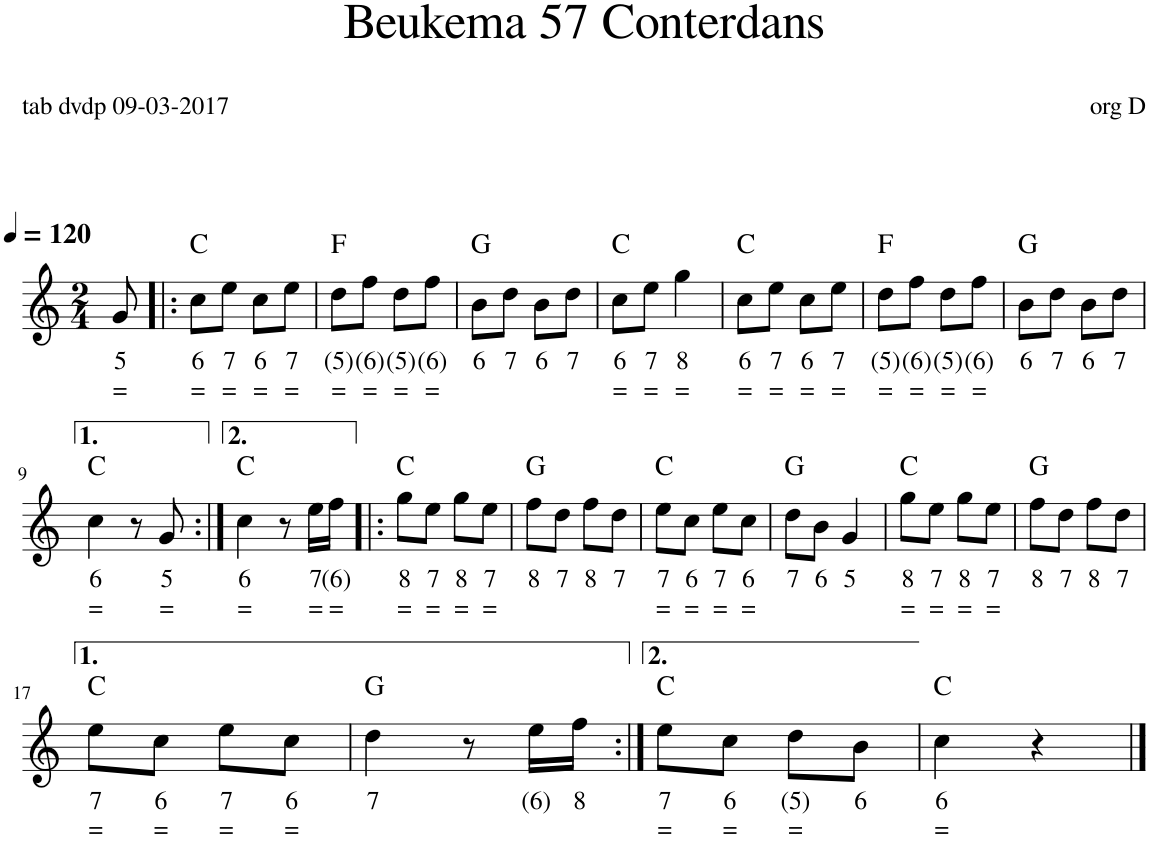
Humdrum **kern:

**kern	**text	**text	**harte
*part1	*part1	*part1	*part1
*staff1	*staff1	*staff1	*
*I"Stem	*	*	*
*I'Stm.	*	*	*
*clefG2	*	*	*
*k[]	*	*	*
*M2/4	*	*	*
*MM120	*	*	*
=1	=1	=1	=1
!	!LO:LY:b	!LO:LY:b	!
8g/	5	=	.
=2!|:	=2!|:	=2!|:	=2!|:
!	!LO:LY:b	!LO:LY:b	!
8cc\L	6	=	C:maj
!	!LO:LY:b	!LO:LY:b	!
8ee\J	7	=	.
!	!LO:LY:b	!LO:LY:b	!
8cc\L	6	=	.
!	!LO:LY:b	!LO:LY:b	!
8ee\J	7	=	.
=3	=3	=3	=3
!	!LO:LY:b	!LO:LY:b	!
8dd\L	(5)	=	F:maj
!	!LO:LY:b	!LO:LY:b	!
8ff\J	(6)	=	.
!	!LO:LY:b	!LO:LY:b	!
8dd\L	(5)	=	.
!	!LO:LY:b	!LO:LY:b	!
8ff\J	(6)	=	.
=4	=4	=4	=4
!	!LO:LY:b	!	!
8b\L	6	.	G:maj
!	!LO:LY:b	!	!
8dd\J	7	.	.
!	!LO:LY:b	!	!
8b\L	6	.	.
!	!LO:LY:b	!	!
8dd\J	7	.	.
=5	=5	=5	=5
!	!LO:LY:b	!LO:LY:b	!
8cc\L	6	=	C:maj
!	!LO:LY:b	!LO:LY:b	!
8ee\J	7	=	.
!	!LO:LY:b	!LO:LY:b	!
4gg\	8	=	.
=6	=6	=6	=6
!	!LO:LY:b	!LO:LY:b	!
8cc\L	6	=	C:maj
!	!LO:LY:b	!LO:LY:b	!
8ee\J	7	=	.
!	!LO:LY:b	!LO:LY:b	!
8cc\L	6	=	.
!	!LO:LY:b	!LO:LY:b	!
8ee\J	7	=	.
=7	=7	=7	=7
!	!LO:LY:b	!LO:LY:b	!
8dd\L	(5)	=	F:maj
!	!LO:LY:b	!LO:LY:b	!
8ff\J	(6)	=	.
!	!LO:LY:b	!LO:LY:b	!
8dd\L	(5)	=	.
!	!LO:LY:b	!LO:LY:b	!
8ff\J	(6)	=	.
=8	=8	=8	=8
!	!LO:LY:b	!	!
8b\L	6	.	G:maj
!	!LO:LY:b	!	!
8dd\J	7	.	.
!	!LO:LY:b	!	!
8b\L	6	.	.
!	!LO:LY:b	!	!
8dd\J	7	.	.
!!LO:LB:g=z
=9	=9	=9	=9
!	!LO:LY:b	!LO:LY:b	!
4cc\	6	=	C:maj
8r	.	.	.
!	!LO:LY:b	!LO:LY:b	!
8g/	5	=	.
=10:|!	=10:|!	=10:|!	=10:|!
!	!LO:LY:b	!LO:LY:b	!
4cc\	6	=	C:maj
8r	.	.	.
!	!LO:LY:b	!LO:LY:b	!
16ee\LL	7	=	.
!	!LO:LY:b	!LO:LY:b	!
16ff\JJ	(6)	=	.
=11!|:	=11!|:	=11!|:	=11!|:
!	!LO:LY:b	!LO:LY:b	!
8gg\L	8	=	C:maj
!	!LO:LY:b	!LO:LY:b	!
8ee\J	7	=	.
!	!LO:LY:b	!LO:LY:b	!
8gg\L	8	=	.
!	!LO:LY:b	!LO:LY:b	!
8ee\J	7	=	.
=12	=12	=12	=12
!	!LO:LY:b	!	!
8ff\L	8	.	G:maj
!	!LO:LY:b	!	!
8dd\J	7	.	.
!	!LO:LY:b	!	!
8ff\L	8	.	.
!	!LO:LY:b	!	!
8dd\J	7	.	.
=13	=13	=13	=13
!	!LO:LY:b	!LO:LY:b	!
8ee\L	7	=	C:maj
!	!LO:LY:b	!LO:LY:b	!
8cc\J	6	=	.
!	!LO:LY:b	!LO:LY:b	!
8ee\L	7	=	.
!	!LO:LY:b	!LO:LY:b	!
8cc\J	6	=	.
=14	=14	=14	=14
!	!LO:LY:b	!	!
8dd\L	7	.	G:maj
!	!LO:LY:b	!	!
8b\J	6	.	.
!	!LO:LY:b	!	!
4g/	5	.	.
=15	=15	=15	=15
!	!LO:LY:b	!LO:LY:b	!
8gg\L	8	=	C:maj
!	!LO:LY:b	!LO:LY:b	!
8ee\J	7	=	.
!	!LO:LY:b	!LO:LY:b	!
8gg\L	8	=	.
!	!LO:LY:b	!LO:LY:b	!
8ee\J	7	=	.
=16	=16	=16	=16
!	!LO:LY:b	!	!
8ff\L	8	.	G:maj
!	!LO:LY:b	!	!
8dd\J	7	.	.
!	!LO:LY:b	!	!
8ff\L	8	.	.
!	!LO:LY:b	!	!
8dd\J	7	.	.
!!LO:LB:g=z
=17	=17	=17	=17
!	!LO:LY:b	!LO:LY:b	!
8ee\L	7	=	C:maj
!	!LO:LY:b	!LO:LY:b	!
8cc\J	6	=	.
!	!LO:LY:b	!LO:LY:b	!
8ee\L	7	=	.
!	!LO:LY:b	!LO:LY:b	!
8cc\J	6	=	.
=18	=18	=18	=18
!	!LO:LY:b	!	!
4dd\	7	.	G:maj
8r	.	.	.
!	!LO:LY:b	!	!
16ee\LL	(6)	.	.
!	!LO:LY:b	!	!
16ff\JJ	8	.	.
=19:|!	=19:|!	=19:|!	=19:|!
!	!LO:LY:b	!LO:LY:b	!
8ee\L	7	=	C:maj
!	!LO:LY:b	!LO:LY:b	!
8cc\J	6	=	.
!	!LO:LY:b	!LO:LY:b	!
8dd\L	(5)	=	.
!	!LO:LY:b	!	!
8b\J	6	.	.
=20	=20	=20	=20
!	!LO:LY:b	!LO:LY:b	!
4cc\	6	=	C:maj
4r	.	.	.
==	==	==	==
*-	*-	*-	*-
